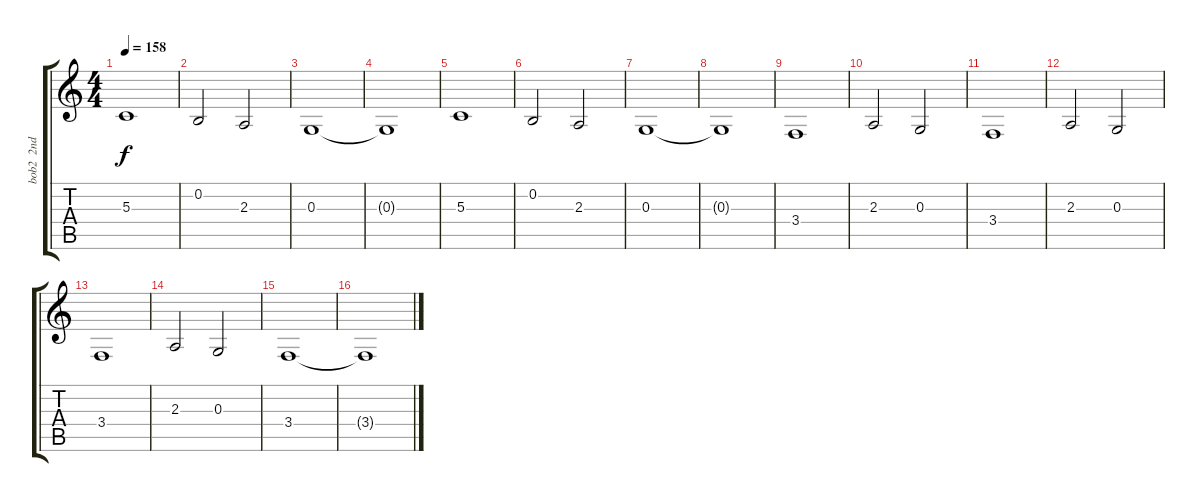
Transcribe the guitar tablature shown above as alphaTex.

\track ("bob2  2nd voice (same synthetiser)" "bob2  2nd ") {instrument pad4choir}
\staff {score tabs}
\tuning (E4 B3 G3 D3 A2 E2) {hide}
\ts (4 4)
\tempo 158
\clef g2
\ks c
5.3.1{dy f} |
0.2.2 2.3.2 |
0.3.1 |
0.3{t}.1 |
5.3.1 |
0.2.2 2.3.2 |
0.3.1 |
0.3{t}.1 |
3.4.1 |
2.3.2 0.3.2 |
3.4.1 |
2.3.2 0.3.2 |
3.4.1 |
2.3.2 0.3.2 |
3.4.1 |
3.4{t}.1
